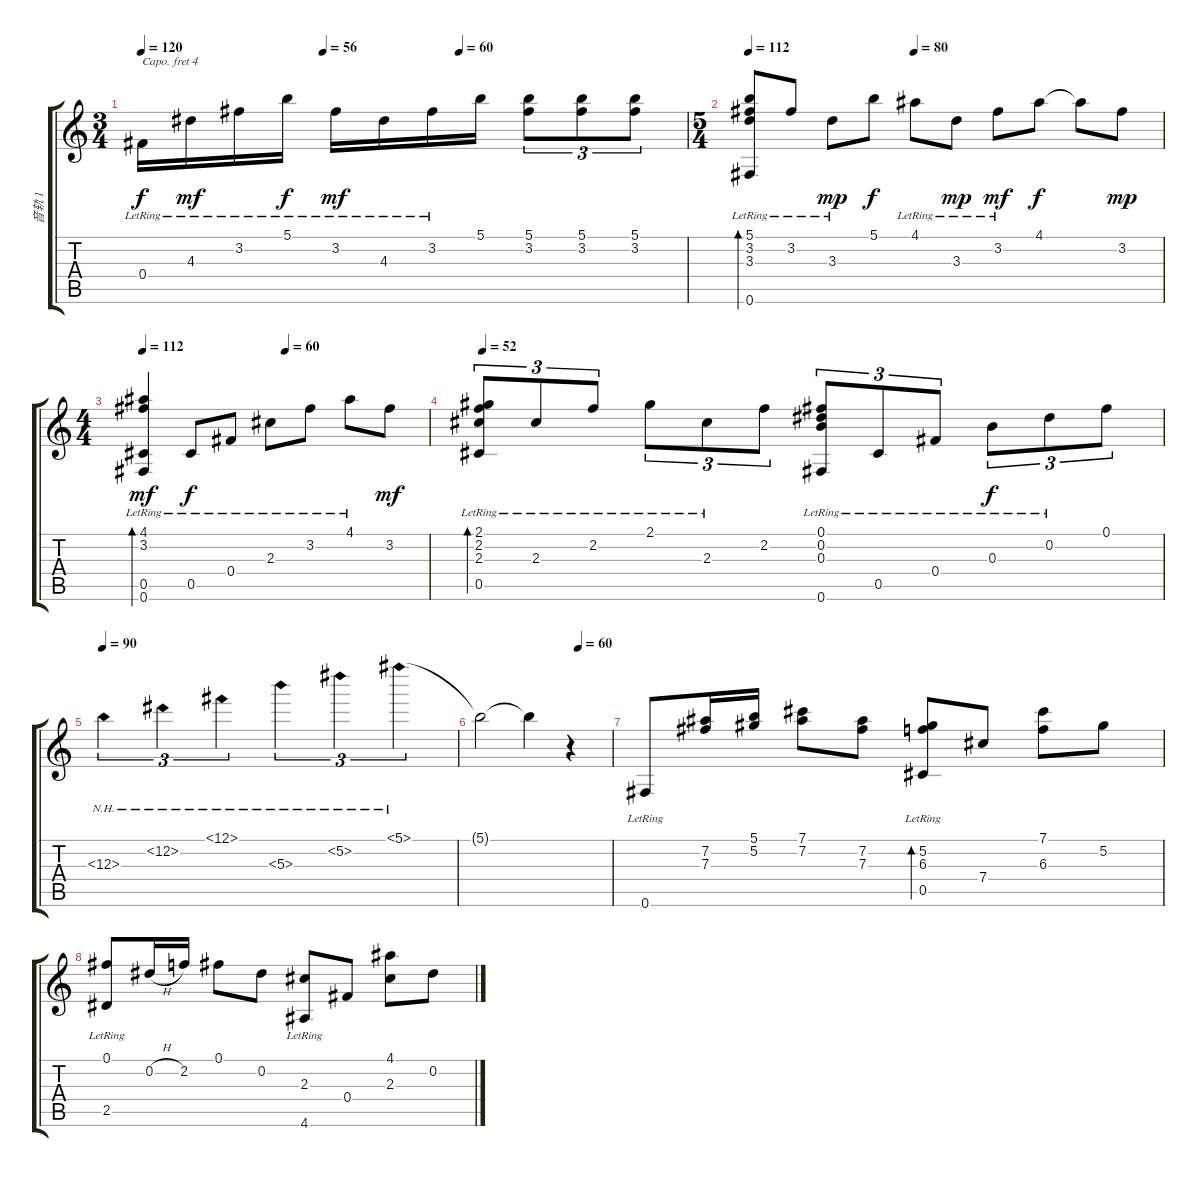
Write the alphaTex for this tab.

\track ("音轨 1" "音轨 1") {instrument acousticguitarnylon}
\staff {score tabs}
\capo 4
\tuning (D4 B3 G3 D3 A2 D2) {hide}
\ts (3 4)
\tempo 120
\tempo (56 0.3333333333333333)
\tempo (60 0.5833333333333334)
\clef g2
\ks c
0.4{lr}.16{dy f} 4.3{lr}.16{dy mf} 3.2{lr}.16 5.1{lr}.16{dy f} 3.2{lr}.16{dy mf} 4.3{lr}.16 3.2{lr}.16 5.1.16 (5.1 3.2).8{tu (3 2)} (5.1 3.2).8{tu (3 2)} (5.1 3.2).8{tu (3 2)} |
\ts (5 4)
\tempo 112
\tempo (80 0.4)
(5.1{lr} 3.2 3.3 0.6{lr}).8{bd 480} 3.2{lr}.8 3.3{lr}.8{dy mp} 5.1.8{dy f} 4.1{lr}.8 3.3{lr}.8{dy mp} 3.2{lr}.8{dy mf} 4.1.8{dy f} 4.1{t}.8 3.2.8{dy mp} |
\ts (4 4)
\tempo 112
\tempo (60 0.5)
(4.1{lr} 3.2{lr} 0.5{lr} 0.6{lr}).4{bd 480 dy mf} 0.5{lr}.8{dy f} 0.4{lr}.8 2.3{lr}.8 3.2{lr}.8 4.1{lr}.8 3.2.8{dy mf} |
\tempo 52
(2.1{lr} 2.2{lr} 2.3{lr} 0.5{lr}).8{tu (3 2) bd 480} 2.3{lr}.8{tu (3 2)} 2.2{lr}.8{tu (3 2)} 2.1{lr}.8{tu (3 2)} 2.3{lr}.8{tu (3 2)} 2.2.8{tu (3 2)} (0.1{lr} 0.2{lr} 0.3{lr} 0.6{lr}).8{tu (3 2)} 0.5{lr}.8{tu (3 2)} 0.4{lr}.8{tu (3 2)} 0.3{lr}.8{tu (3 2) dy f} 0.2{lr}.8{tu (3 2)} 0.1.8{tu (3 2)} |
\tempo 90
12.3{nh}.4{tu (3 2)} 12.2{nh}.4{tu (3 2)} 12.1{nh}.4{tu (3 2)} 5.3{nh}.4{tu (3 2)} 5.2{nh}.4{tu (3 2)} 5.1{nh}.4{tu (3 2)} |
\tempo (60 0.75)
5.1{t}.2 5.1{t}.4 r.4 |
0.6{lr}.8 (7.2 7.3).16 (5.1 5.2).16 (7.1 7.2).8 (7.2 7.3).8 (5.2 6.3 0.5{lr}).8{bd 480} 7.4.8 (7.1 6.3).8 5.2.8 |
(0.1 2.5{lr}).8 0.2{h}.16 2.2.16 0.1.8 0.2.8 (2.3 4.6{lr}).8 0.4.8 (4.1 2.3).8 0.2.8
